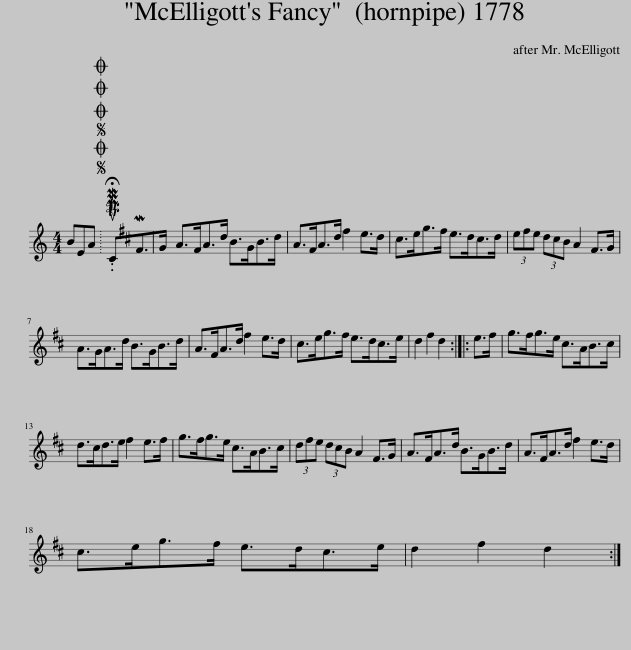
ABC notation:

X:1
L:1/8
M:4/4
I:linebreak $
K:C
V:1 treble
V:1
 BEA |SOSOOO .!fermata!PMTuCM^F>G | A>^FA>d B>GB>d | A>^FA>d ^f2 e>d | ^c>eg>^f e>dc>d | %5
 (3e^fe (3d^cB A2 ^F>G |$ A>GA>d B>GB>d | A>^FA>d ^f2 e>d | ^c>eg>^f e>dc>e | d2 ^f2 d2 :: %10
 e>^f | g>^fg>e ^c>AB>c |$ d>^cd>e ^f2 e>f | g>^fg>e ^c>AB>c | (3d^fe (3d^cB A2 ^F>G | %15
 A>^FA>d B>GB>d | A>^FA>d ^f2 e>d |$ ^c>eg>^f e>dc>e | d2 ^f2 d2 :| %19
